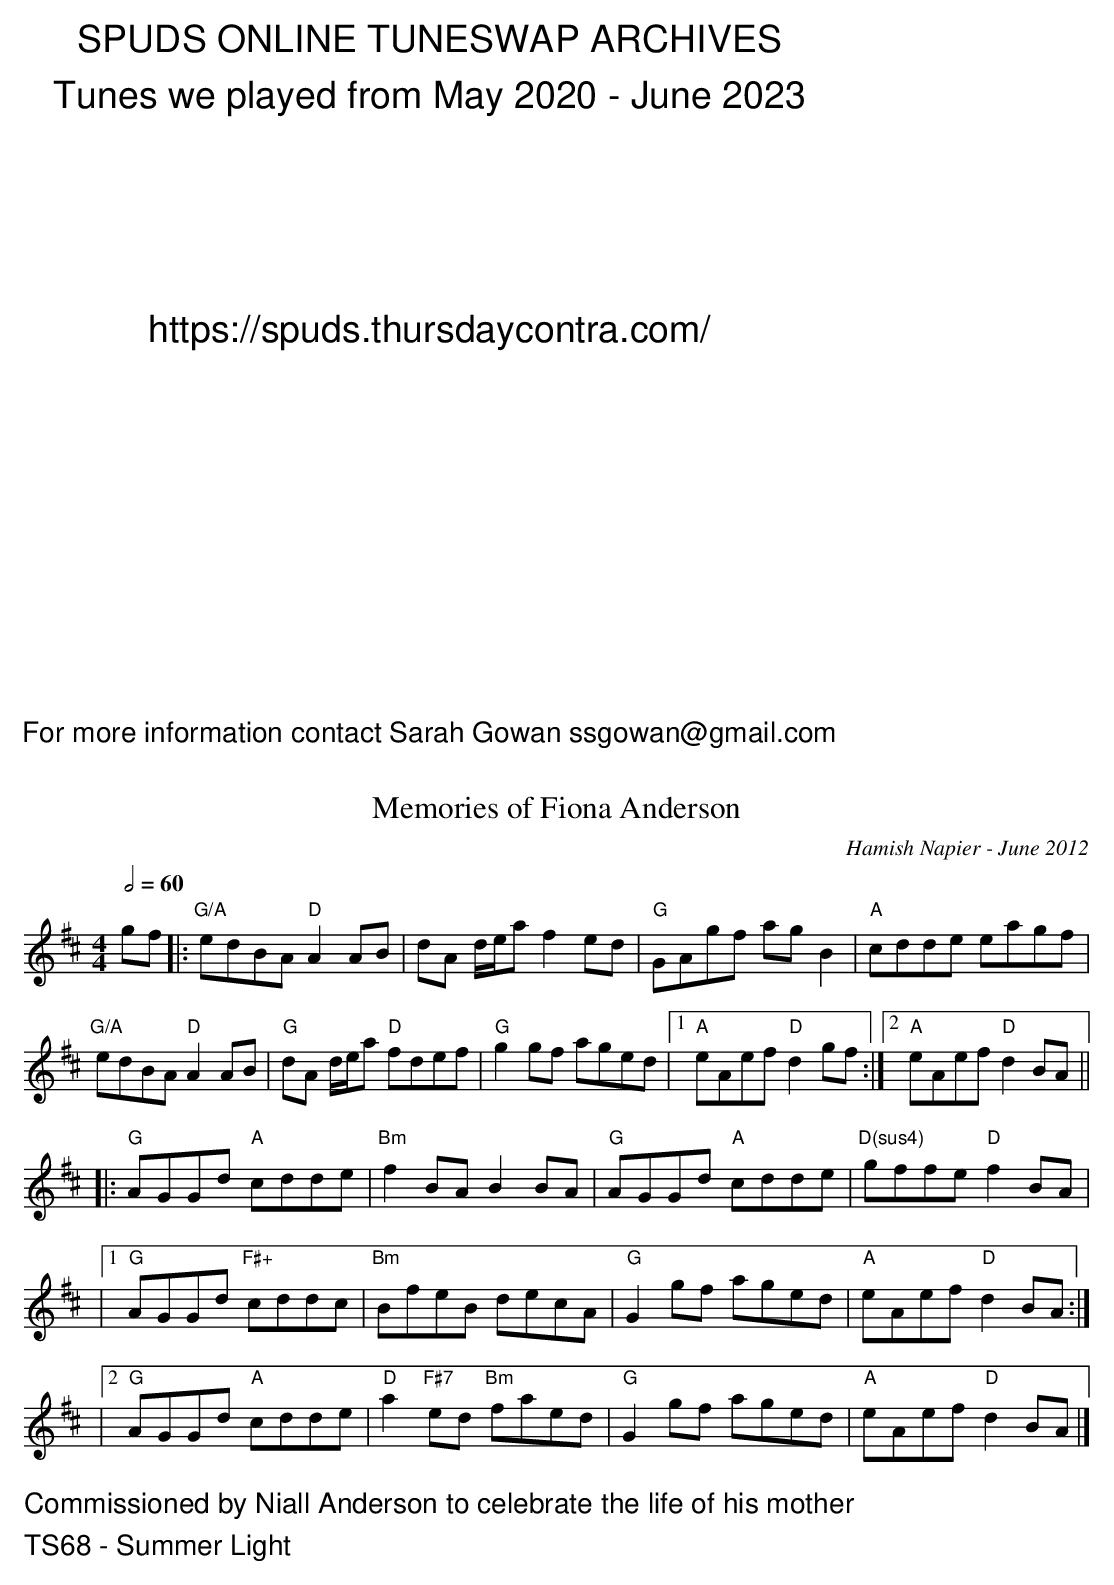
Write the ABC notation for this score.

X:1
T:Memories of Fiona Anderson
C:Hamish Napier - June 2012
Q:1/2=60
M:4/4
L:1/8
K:D
gf|:"G/A"edBA "D"A2AB|dA d/e/a f2ed|"G"GAgf agB2|"A"cdde eagf|
"G/A"edBA "D"A2AB|"G"dA d/e/a "D"fdef|"G"g2gf aged|1"A"eAef"D"d2gf:|2"A"eAef "D"d2BA||
|:"G"AGGd "A"cdde|"Bm"f2BAB2BA|"G"AGGd "A"cdde|"D(sus4)"gffe "D"f2BA|
|1"G"AGGd "F#+"cddc|"Bm"BfeB decA|"G"G2gf aged|"A"eAef "D"d2BA:|
|2"G"AGGd "A"cdde|"D"a2 "F#7"ed "Bm"faed|"G"G2gf aged|"A"eAef "D"d2BA|]
